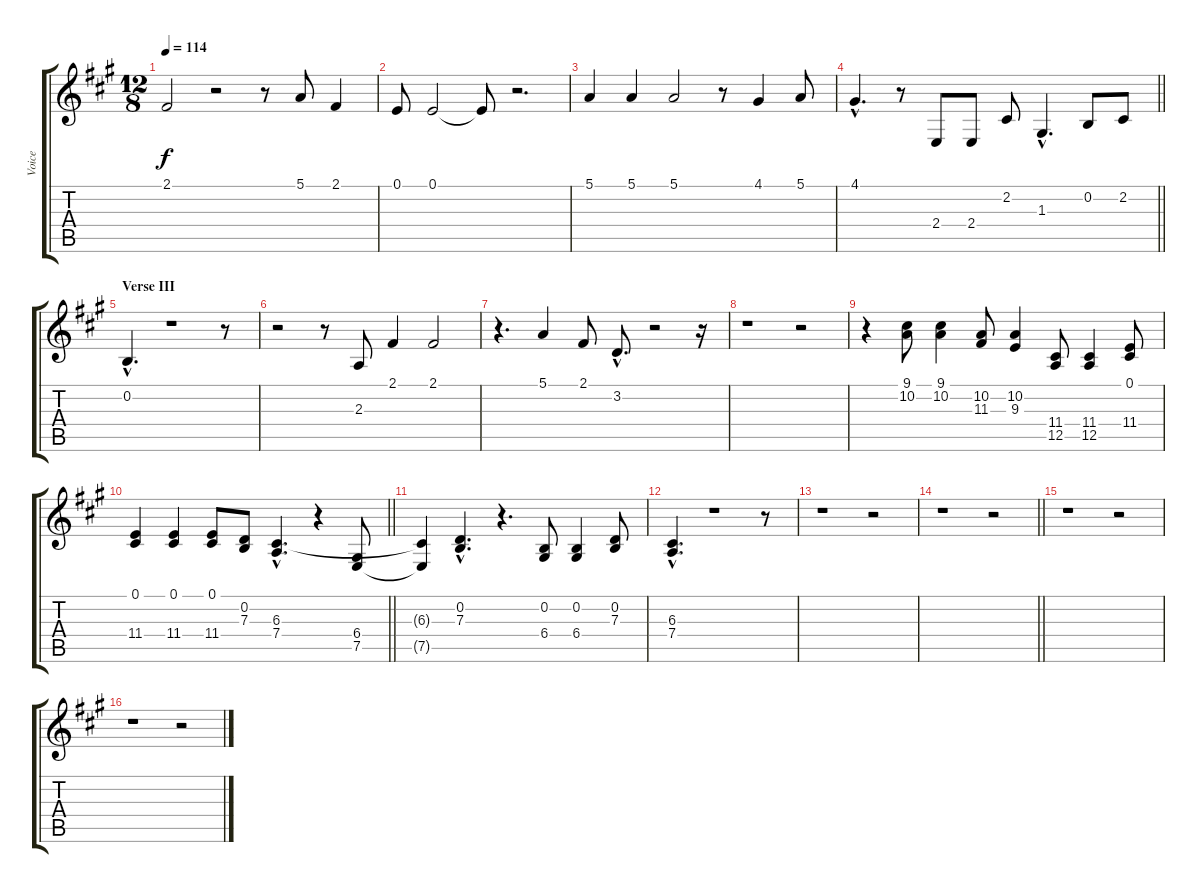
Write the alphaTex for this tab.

\track ("Voice" "Voice") {instrument oboe}
\staff {score tabs}
\tuning (E4 B3 G3 D3 A2 E2) {hide}
\ts (12 8)
\tempo 114
\clef g2
\ks a
2.1.2{dy f} r.2 r.8 5.1.8 2.1.4 |
0.1.8 0.1.2 0.1{t}.8 r.2{d} |
5.1.4 5.1.4 5.1.2 r.8 4.1.4 5.1.8 |
\barLineRight lightlight
4.1{hac}.4{d} r.8 2.4.8 2.4.8 2.2.8 1.3{hac}.4{d} 0.2.8 2.2.8 |
\section ("" "Verse III")
0.2{hac}.4{d} r.1 r.8 |
r.2 r.8 2.3.8 2.1.4 2.1.2 |
r.4{d} 5.1.4 2.1.8 3.2{hac}.8{d} r.2 r.16 |
r.1 r.2 |
r.4 (9.1 10.2).8 (9.1 10.2).4 (10.2 11.3).8 (10.2 9.3).4 (11.4 12.5).8 (11.4 12.5).4 (0.1 11.4).8 |
\barLineRight lightlight
(0.1 11.4).4 (0.1 11.4).4 (0.1 11.4).8 (0.2 7.3).8 (6.3{hac} 7.4{hac}).4{d} r.4 (6.4 7.5).8 |
(6.3{t} 7.5{t}).4 (0.2{hac} 7.3{hac}).4{d} r.4{d} (0.2 6.4).8 (0.2 6.4).4 (0.2 7.3).8 |
(6.3{hac} 7.4{hac}).4{d} r.1 r.8 |
r.1 r.2 |
\barLineRight lightlight
r.1 r.2 |
r.1 r.2 |
r.1 r.2
